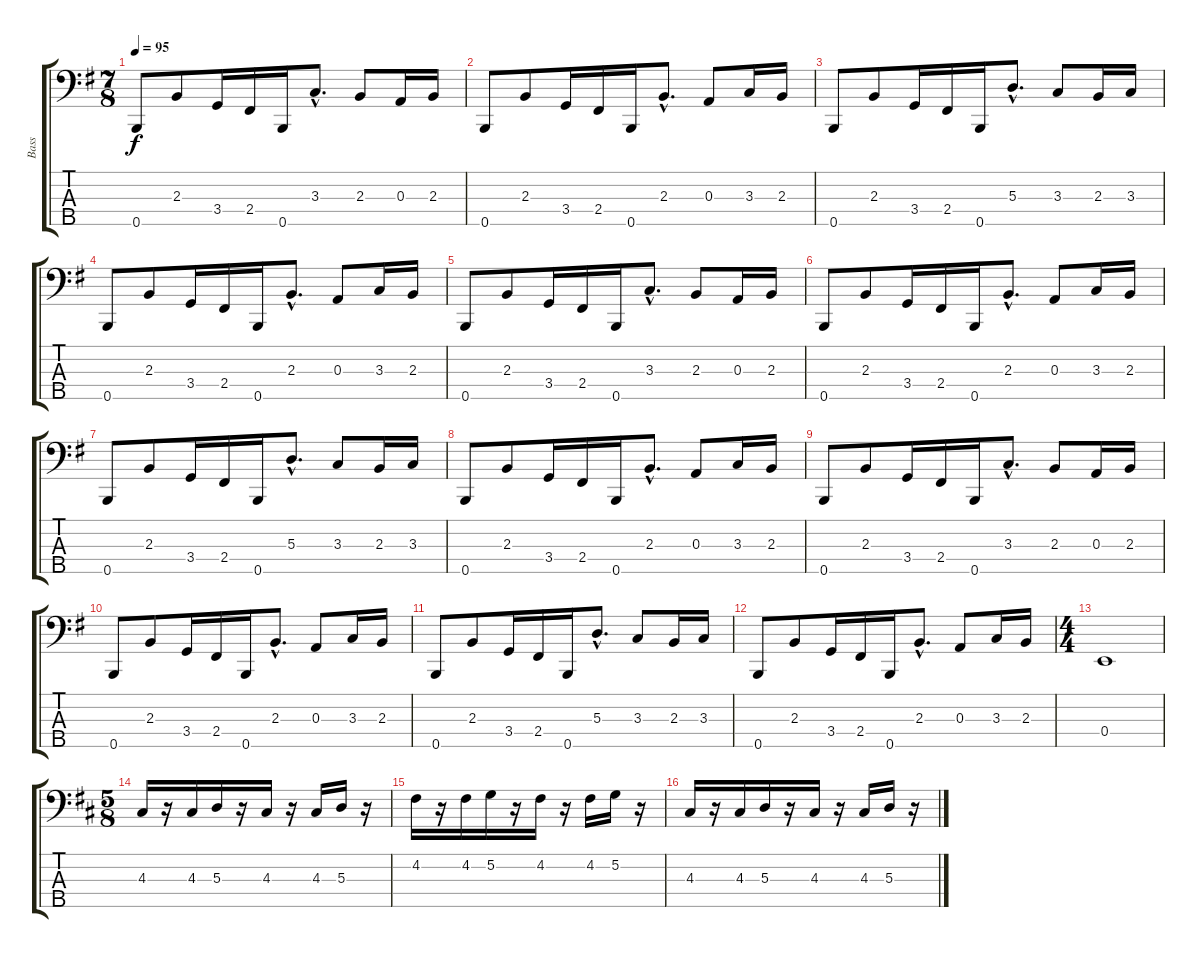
\track ("Bass" "Bass") {instrument electricbassfinger}
\staff {score tabs}
\tuning (G2 D2 A1 E1 B0) {hide}
\ts (7 8)
\tempo 95
\clef f4
\ks eminor
0.5.8{dy f} 2.3.8 3.4.16 2.4.16 0.5.16 3.3{hac}.8{d} 2.3.8 0.3.16 2.3.16 |
0.5.8 2.3.8 3.4.16 2.4.16 0.5.16 2.3{hac}.8{d} 0.3.8 3.3.16 2.3.16 |
0.5.8 2.3.8 3.4.16 2.4.16 0.5.16 5.3{hac}.8{d} 3.3.8 2.3.16 3.3.16 |
0.5.8 2.3.8 3.4.16 2.4.16 0.5.16 2.3{hac}.8{d} 0.3.8 3.3.16 2.3.16 |
0.5.8 2.3.8 3.4.16 2.4.16 0.5.16 3.3{hac}.8{d} 2.3.8 0.3.16 2.3.16 |
0.5.8 2.3.8 3.4.16 2.4.16 0.5.16 2.3{hac}.8{d} 0.3.8 3.3.16 2.3.16 |
0.5.8 2.3.8 3.4.16 2.4.16 0.5.16 5.3{hac}.8{d} 3.3.8 2.3.16 3.3.16 |
0.5.8 2.3.8 3.4.16 2.4.16 0.5.16 2.3{hac}.8{d} 0.3.8 3.3.16 2.3.16 |
0.5.8 2.3.8 3.4.16 2.4.16 0.5.16 3.3{hac}.8{d} 2.3.8 0.3.16 2.3.16 |
0.5.8 2.3.8 3.4.16 2.4.16 0.5.16 2.3{hac}.8{d} 0.3.8 3.3.16 2.3.16 |
0.5.8 2.3.8 3.4.16 2.4.16 0.5.16 5.3{hac}.8{d} 3.3.8 2.3.16 3.3.16 |
0.5.8 2.3.8 3.4.16 2.4.16 0.5.16 2.3{hac}.8{d} 0.3.8 3.3.16 2.3.16 |
\ts (4 4)
0.4.1 |
\ts (5 8)
\ks bminor
4.3.16 r.16 4.3.16 5.3.16 r.16 4.3.16 r.16 4.3.16 5.3.16 r.16 |
4.2.16 r.16 4.2.16 5.2.16 r.16 4.2.16 r.16 4.2.16 5.2.16 r.16 |
4.3.16 r.16 4.3.16 5.3.16 r.16 4.3.16 r.16 4.3.16 5.3.16 r.16
